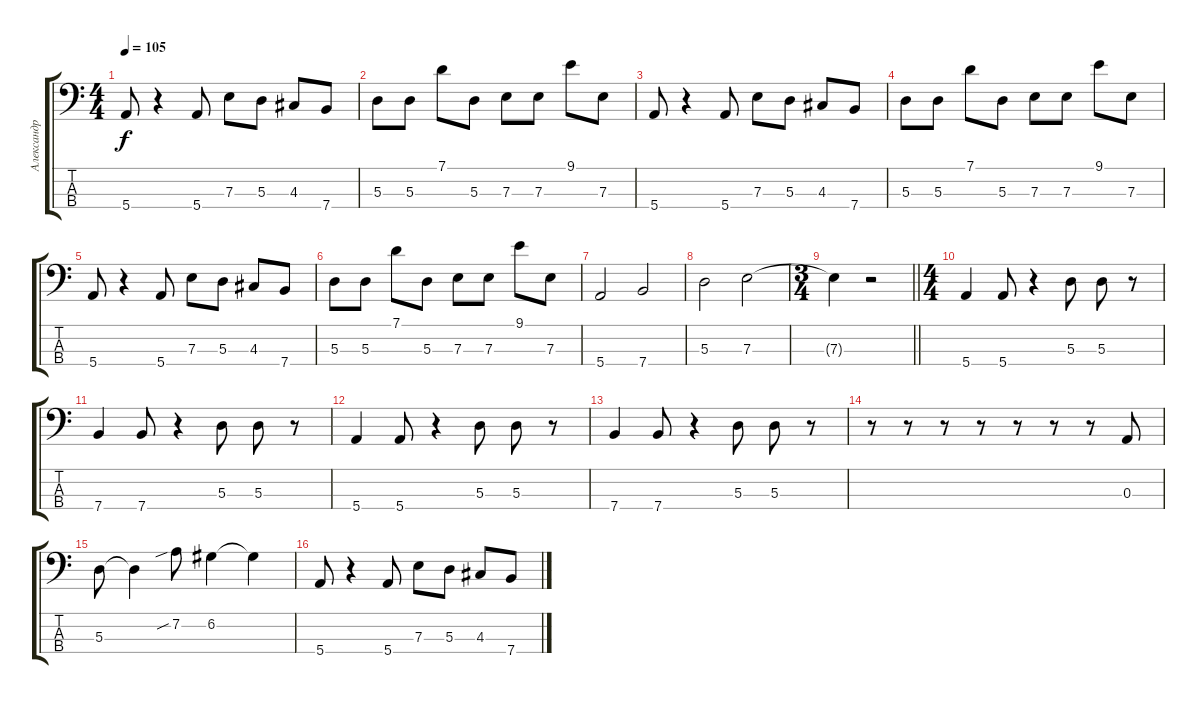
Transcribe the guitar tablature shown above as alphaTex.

\track ("Александр \"Котопёс\" Евстифеев" "Александр ") {instrument electricbassfinger}
\staff {score tabs}
\tuning (G2 D2 A1 E1) {hide}
\ts (4 4)
\section ("" "")
\tempo 105
\clef f4
\ks c
5.4.8{dy f} r.4 5.4.8 7.3.8 5.3.8 4.3.8 7.4.8 |
5.3.8 5.3.8 7.1.8 5.3.8 7.3.8 7.3.8 9.1.8 7.3.8 |
5.4.8 r.4 5.4.8 7.3.8 5.3.8 4.3.8 7.4.8 |
5.3.8 5.3.8 7.1.8 5.3.8 7.3.8 7.3.8 9.1.8 7.3.8 |
5.4.8 r.4 5.4.8 7.3.8 5.3.8 4.3.8 7.4.8 |
5.3.8 5.3.8 7.1.8 5.3.8 7.3.8 7.3.8 9.1.8 7.3.8 |
5.4.2 7.4.2 |
5.3.2 7.3.2 |
\ts (3 4)
\barLineRight lightlight
7.3{t}.4 r.2 |
\ts (4 4)
\section ("" "")
5.4.4 5.4.8 r.4 5.3.8 5.3.8 r.8 |
7.4.4 7.4.8 r.4 5.3.8 5.3.8 r.8 |
5.4.4 5.4.8 r.4 5.3.8 5.3.8 r.8 |
7.4.4 7.4.8 r.4 5.3.8 5.3.8 r.8 |
r.8 r.8 r.8 r.8 r.8 r.8 r.8 0.3.8 |
5.3.8 5.3{t}.4 7.2{sib}.8 6.2.4 6.2{t}.4 |
5.4.8 r.4 5.4.8 7.3.8 5.3.8 4.3.8 7.4.8
